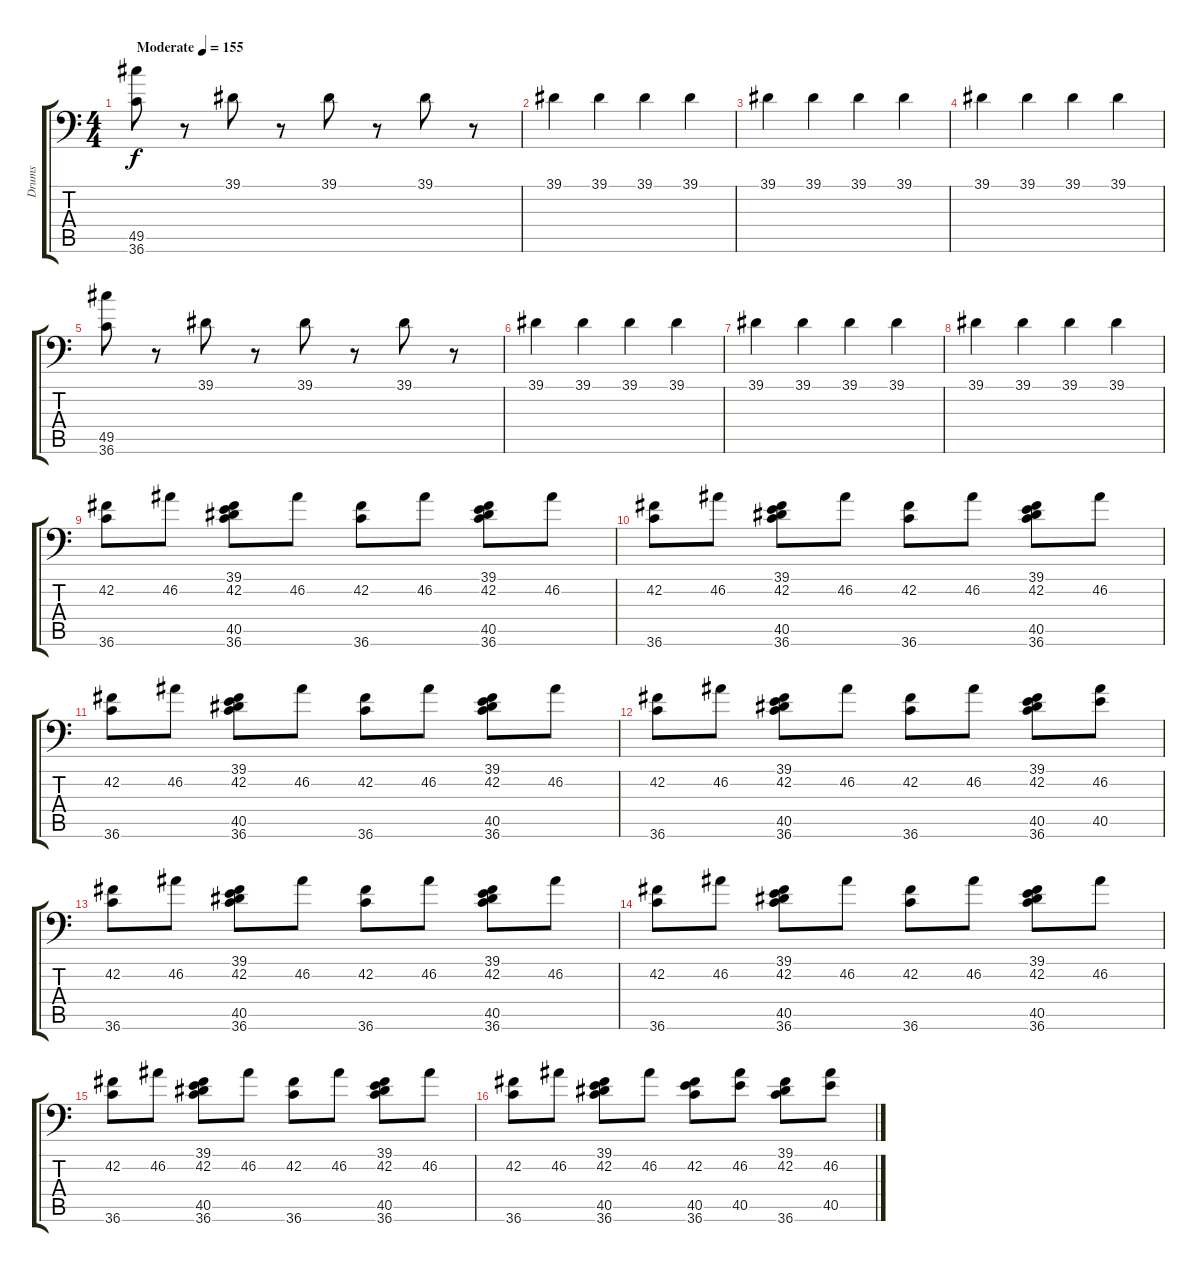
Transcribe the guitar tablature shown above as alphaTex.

\track ("Drums" "Drums") {instrument acousticgrandpiano}
\staff {score tabs}
\tuning (C-1 C-1 C-1 C-1 C-1 C-1) {hide}
\ts (4 4)
\tempo (155 "Moderate")
\clef f4
\ks c
(49.5 36.6).8{dy f instrument acousticgrandpiano} r.8 39.1.8 r.8 39.1.8 r.8 39.1.8 r.8 |
39.1.4 39.1.4 39.1.4 39.1.4 |
39.1.4 39.1.4 39.1.4 39.1.4 |
39.1.4 39.1.4 39.1.4 39.1.4 |
(49.5 36.6).8 r.8 39.1.8 r.8 39.1.8 r.8 39.1.8 r.8 |
39.1.4 39.1.4 39.1.4 39.1.4 |
39.1.4 39.1.4 39.1.4 39.1.4 |
39.1.4 39.1.4 39.1.4 39.1.4 |
(42.2 36.6).8 46.2.8 (39.1 42.2 40.5 36.6).8 46.2.8 (42.2 36.6).8 46.2.8 (39.1 42.2 40.5 36.6).8 46.2.8 |
(42.2 36.6).8 46.2.8 (39.1 42.2 40.5 36.6).8 46.2.8 (42.2 36.6).8 46.2.8 (39.1 42.2 40.5 36.6).8 46.2.8 |
(42.2 36.6).8 46.2.8 (39.1 42.2 40.5 36.6).8 46.2.8 (42.2 36.6).8 46.2.8 (39.1 42.2 40.5 36.6).8 46.2.8 |
(42.2 36.6).8 46.2.8 (39.1 42.2 40.5 36.6).8 46.2.8 (42.2 36.6).8 46.2.8 (39.1 42.2 40.5 36.6).8 (46.2 40.5).8 |
(42.2 36.6).8 46.2.8 (39.1 42.2 40.5 36.6).8 46.2.8 (42.2 36.6).8 46.2.8 (39.1 42.2 40.5 36.6).8 46.2.8 |
(42.2 36.6).8 46.2.8 (39.1 42.2 40.5 36.6).8 46.2.8 (42.2 36.6).8 46.2.8 (39.1 42.2 40.5 36.6).8 46.2.8 |
(42.2 36.6).8 46.2.8 (39.1 42.2 40.5 36.6).8 46.2.8 (42.2 36.6).8 46.2.8 (39.1 42.2 40.5 36.6).8 46.2.8 |
(42.2 36.6).8 46.2.8 (39.1 42.2 40.5 36.6).8 46.2.8 (42.2 40.5 36.6).8 (46.2 40.5).8 (39.1 42.2 36.6).8 (46.2 40.5).8
